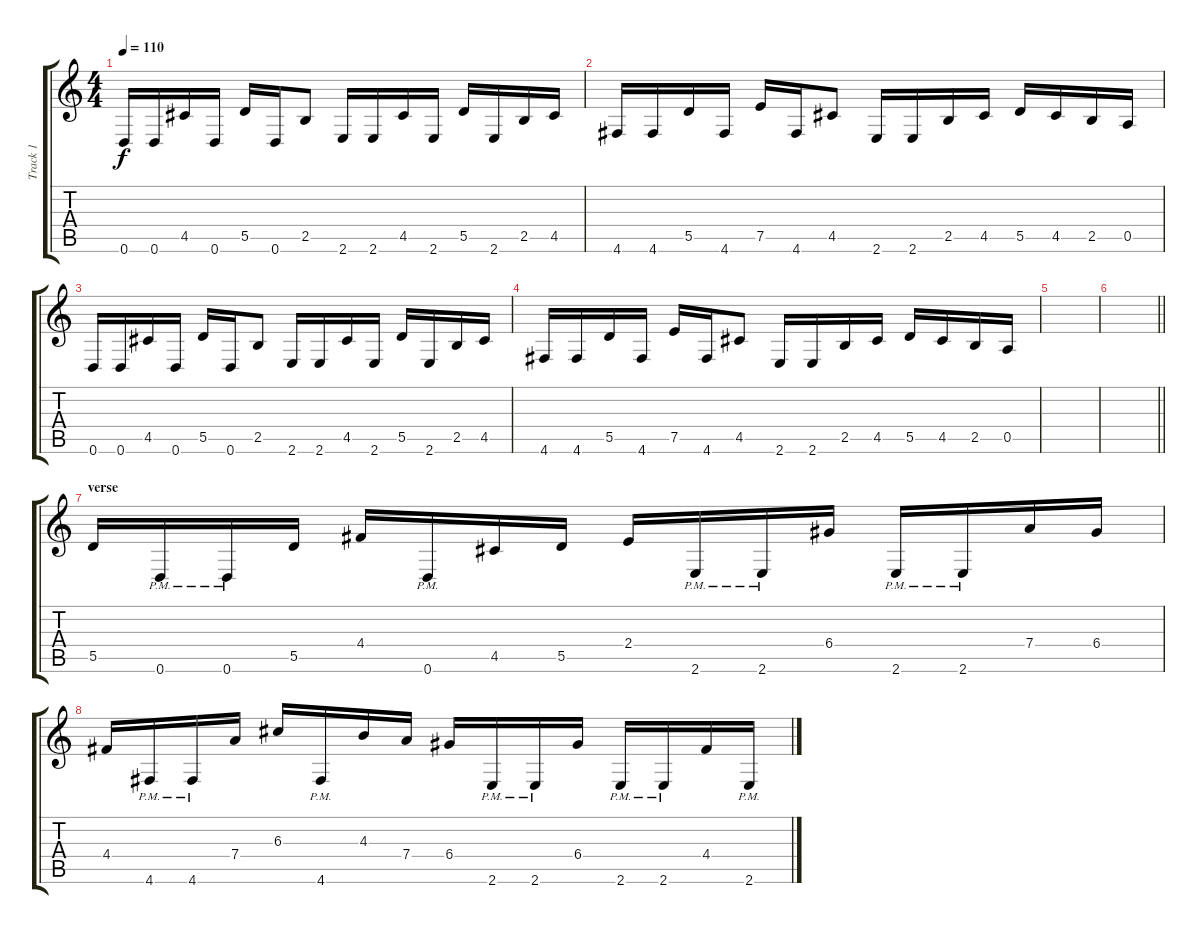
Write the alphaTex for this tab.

\track ("Track 1" "Track 1") {instrument distortionguitar}
\staff {score tabs}
\tuning (E4 B3 G3 D3 A2 D2) {hide}
\ts (4 4)
\tempo 110
\clef g2
\ks c
0.6.16{dy f} 0.6.16 4.5.16 0.6.16 5.5.16 0.6.16 2.5.8 2.6.16 2.6.16 4.5.16 2.6.16 5.5.16 2.6.16 2.5.16 4.5.16 |
4.6.16 4.6.16 5.5.16 4.6.16 7.5.16 4.6.16 4.5.8 2.6.16 2.6.16 2.5.16 4.5.16 5.5.16 4.5.16 2.5.16 0.5.16 |
0.6.16 0.6.16 4.5.16 0.6.16 5.5.16 0.6.16 2.5.8 2.6.16 2.6.16 4.5.16 2.6.16 5.5.16 2.6.16 2.5.16 4.5.16 |
4.6.16 4.6.16 5.5.16 4.6.16 7.5.16 4.6.16 4.5.8 2.6.16 2.6.16 2.5.16 4.5.16 5.5.16 4.5.16 2.5.16 0.5.16 |
|
\barLineRight lightlight
|
\section ("" "verse")
5.5.16 0.6{pm}.16 0.6{pm}.16 5.5.16 4.4.16 0.6{pm}.16 4.5.16 5.5.16 2.4.16 2.6{pm}.16 2.6{pm}.16 6.4.16 2.6{pm}.16 2.6{pm}.16 7.4.16 6.4.16 |
4.4.16 4.6{pm}.16 4.6{pm}.16 7.4.16 6.3.16 4.6{pm}.16 4.3.16 7.4.16 6.4.16 2.6{pm}.16 2.6{pm}.16 6.4.16 2.6{pm}.16 2.6{pm}.16 4.4.16 2.6{pm}.16
